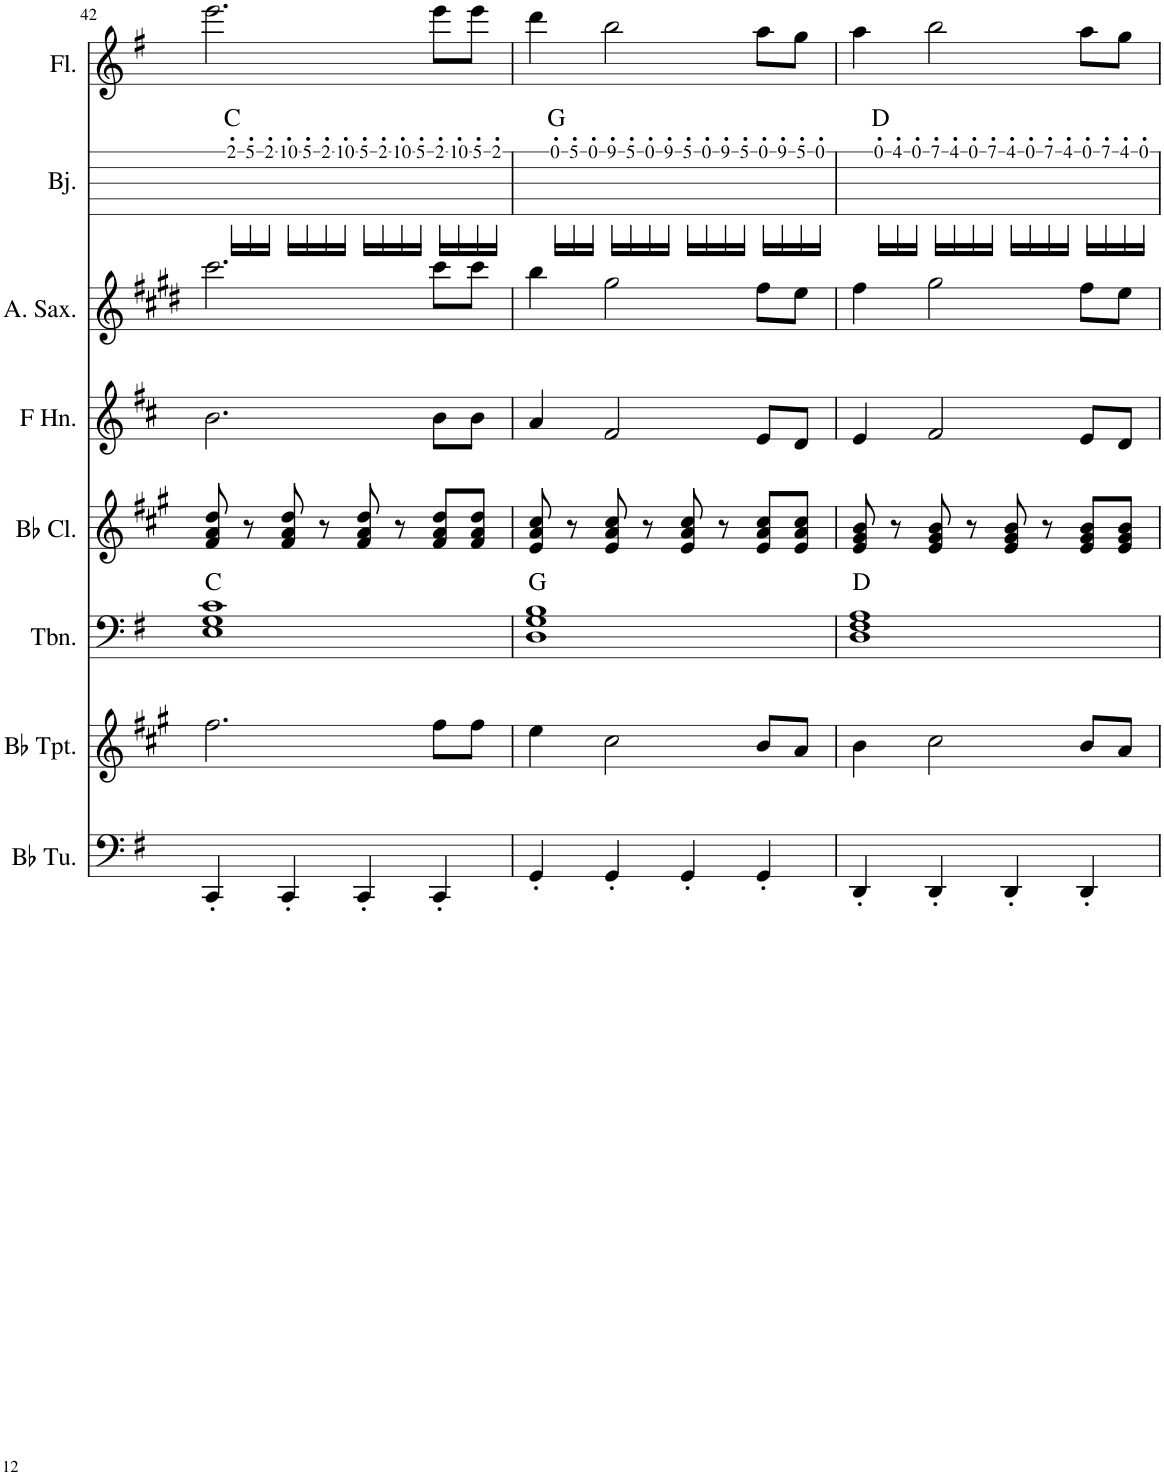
**kern	**kern	**kern	**harte	**kern	**kern	**kern	**kern	**harte	**kern
*part8	*part7	*part6	*part6	*part5	*part4	*part3	*part2	*part2	*part1
*staff8	*staff7	*staff6	*	*staff5	*staff4	*staff3	*staff2	*	*staff1
*I"Bb Tuba	*I"Bb Trumpet	*I"Trombone	*	*I"Bb Clarinet	*I"Horn in F	*I"Alto Saxophone	*I"Banjo	*	*I"Flute
*I'Bb Tu.	*I'Bb Tpt.	*I'Tbn.	*	*I'Bb Cl.	*	*I'A. Sax.	*I'Bj.	*	*I'Fl.
!!LO:PB:g=z
*clefF4	*clefG2	*clefF4	*	*clefG2	*clefG2	*clefG2	*	*	*clefG2
*	*Trd1c2	*	*	*Trd1c2	*Trd4c7	*Trd5c9	*Trd7c12	*	*
*k[f#]	*k[f#c#g#]	*k[f#]	*	*k[f#c#g#]	*k[f#c#]	*k[f#c#g#d#]	*k[f#]	*	*k[f#]
*M4/4	*M4/4	*M4/4	*	*M4/4	*M4/4	*M4/4	*M4/4	*	*M4/4
=42	=42	=42	=42	=42	=42	=42	=42	=42	=42
4CC'/	2.ff#\	1E 1G 1c	C:maj	8f#/ 8a/ 8dd/	2.b\	2.ccc#\	16r	.	2.eee\
.	.	.	.	.	.	.	16e'\LL	C:maj	.
.	.	.	.	8r	.	.	16g'\	.	.
.	.	.	.	.	.	.	16e'\JJ	.	.
4CC'/	.	.	.	8f#/ 8a/ 8dd/	.	.	16cc'\LL	.	.
.	.	.	.	.	.	.	16g'\	.	.
.	.	.	.	8r	.	.	16e'\	.	.
.	.	.	.	.	.	.	16cc'\JJ	.	.
4CC'/	.	.	.	8f#/ 8a/ 8dd/	.	.	16g'\LL	.	.
.	.	.	.	.	.	.	16e'\	.	.
.	.	.	.	8r	.	.	16cc'\	.	.
.	.	.	.	.	.	.	16g'\JJ	.	.
4CC'/	8ff#\L	.	.	8f#/ 8a/ 8dd/L	8b\L	8ccc#\L	16e'\LL	.	8eee\L
.	.	.	.	.	.	.	16cc'\	.	.
.	8ff#\J	.	.	8f#/ 8a/ 8dd/J	8b\J	8ccc#\J	16g'\	.	8eee\J
.	.	.	.	.	.	.	16e'\JJ	.	.
=43	=43	=43	=43	=43	=43	=43	=43	=43	=43
4GG'/	4ee\	1D 1G 1B	G:maj	8e/ 8a/ 8cc#/	4a/	4bb\	16r	.	4ddd\
.	.	.	.	.	.	.	16d'\LL	G:maj	.
.	.	.	.	8r	.	.	16g'\	.	.
.	.	.	.	.	.	.	16d'\JJ	.	.
4GG'/	2cc#\	.	.	8e/ 8a/ 8cc#/	2f#/	2gg#\	16b'\LL	.	2bb\
.	.	.	.	.	.	.	16g'\	.	.
.	.	.	.	8r	.	.	16d'\	.	.
.	.	.	.	.	.	.	16b'\JJ	.	.
4GG'/	.	.	.	8e/ 8a/ 8cc#/	.	.	16g'\LL	.	.
.	.	.	.	.	.	.	16d'\	.	.
.	.	.	.	8r	.	.	16b'\	.	.
.	.	.	.	.	.	.	16g'\JJ	.	.
4GG'/	8b/L	.	.	8e/ 8a/ 8cc#/L	8e/L	8ff#\L	16d'\LL	.	8aa\L
.	.	.	.	.	.	.	16b'\	.	.
.	8a/J	.	.	8e/ 8a/ 8cc#/J	8d/J	8ee\J	16g'\	.	8gg\J
.	.	.	.	.	.	.	16d'\JJ	.	.
=44	=44	=44	=44	=44	=44	=44	=44	=44	=44
4DD'/	4b\	1D 1F# 1A	D:maj	8e/ 8g#/ 8b/	4e/	4ff#\	16r	.	4aa\
.	.	.	.	.	.	.	16d'\LL	D:maj	.
.	.	.	.	8r	.	.	16f#'\	.	.
.	.	.	.	.	.	.	16d'\JJ	.	.
4DD'/	2cc#\	.	.	8e/ 8g#/ 8b/	2f#/	2gg#\	16a'\LL	.	2bb\
.	.	.	.	.	.	.	16f#'\	.	.
.	.	.	.	8r	.	.	16d'\	.	.
.	.	.	.	.	.	.	16a'\JJ	.	.
4DD'/	.	.	.	8e/ 8g#/ 8b/	.	.	16f#'\LL	.	.
.	.	.	.	.	.	.	16d'\	.	.
.	.	.	.	8r	.	.	16a'\	.	.
.	.	.	.	.	.	.	16f#'\JJ	.	.
4DD'/	8b/L	.	.	8e/ 8g#/ 8b/L	8e/L	8ff#\L	16d'\LL	.	8aa\L
.	.	.	.	.	.	.	16a'\	.	.
.	8a/J	.	.	8e/ 8g#/ 8b/J	8d/J	8ee\J	16f#'\	.	8gg\J
.	.	.	.	.	.	.	16d'\JJ	.	.
=	=	=	=	=	=	=	=	=	=
*-	*-	*-	*-	*-	*-	*-	*-	*-	*-
